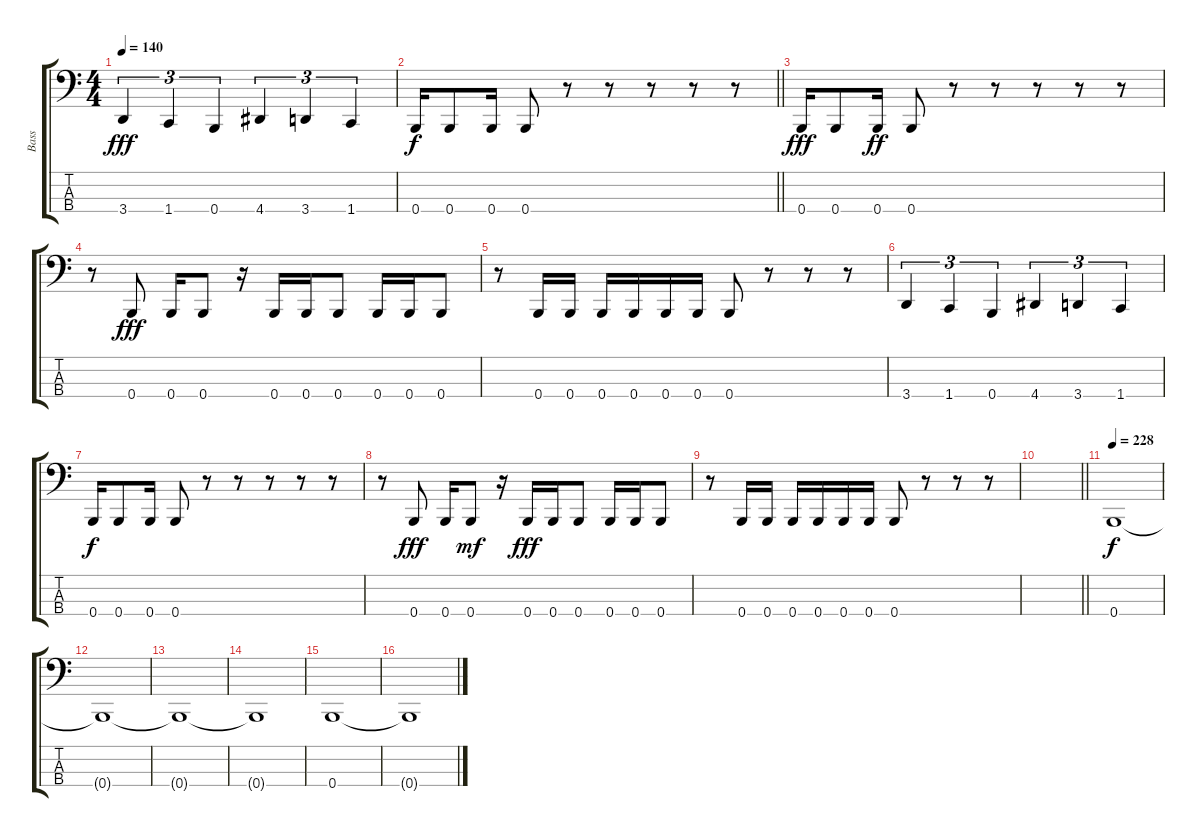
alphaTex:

\track ("Bass" "Bass") {instrument electricbasspick}
\staff {score tabs}
\tuning (E2 B1 Gb1 B0) {hide}
\ts (4 4)
\tempo 140
\clef f4
\ks c
3.4.4{tu (3 2) dy fff} 1.4.4{tu (3 2)} 0.4.4{tu (3 2)} 4.4.4{tu (3 2)} 3.4.4{tu (3 2)} 1.4.4{tu (3 2)} |
\barLineRight lightlight
0.4.16{dy f} 0.4.8 0.4.16 0.4.8 r.8 r.8 r.8 r.8 r.8 |
0.4.16{dy fff volume 16} 0.4.8 0.4.16{dy ff volume 13} 0.4.8 r.8 r.8 r.8 r.8 r.8 |
r.8 0.4.8{dy fff} 0.4.16 0.4.8 r.16 0.4.16 0.4.16 0.4.8 0.4.16 0.4.16 0.4.8 |
r.8 0.4.16 0.4.16 0.4.16 0.4.16 0.4.16 0.4.16 0.4.8 r.8 r.8 r.8 |
3.4.4{tu (3 2)} 1.4.4{tu (3 2)} 0.4.4{tu (3 2)} 4.4.4{tu (3 2)} 3.4.4{tu (3 2)} 1.4.4{tu (3 2)} |
0.4.16{dy f} 0.4.8 0.4.16 0.4.8 r.8 r.8 r.8 r.8 r.8 |
r.8 0.4.8{dy fff} 0.4.16 0.4.8{dy mf} r.16 0.4.16{dy fff} 0.4.16 0.4.8 0.4.16 0.4.16 0.4.8 |
r.8 0.4.16 0.4.16 0.4.16 0.4.16 0.4.16 0.4.16 0.4.8 r.8 r.8 r.8 |
\barLineRight lightlight
|
\tempo 228
0.4.1{dy f} |
0.4{t}.1 |
0.4{t}.1 |
0.4{t}.1 |
0.4.1 |
0.4{t}.1
